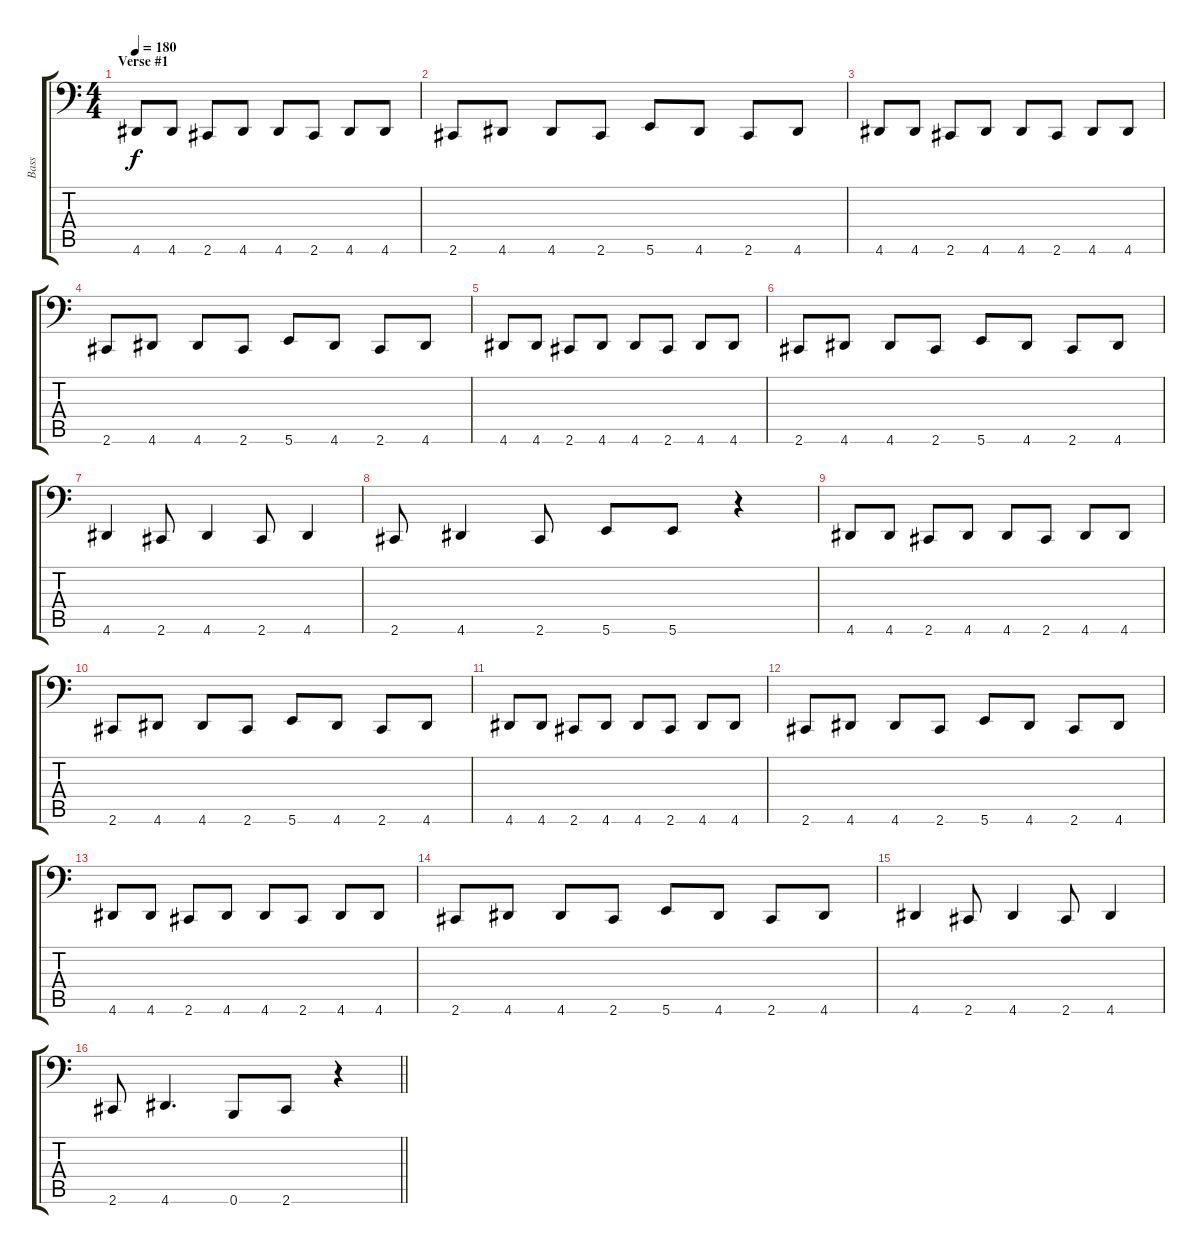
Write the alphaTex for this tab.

\track ("Bass" "Bass") {instrument electricbassfinger}
\staff {score tabs}
\tuning (C3 G2 D2 A1 E1 B0) {hide}
\ts (4 4)
\section ("" "Verse #1")
\tempo 180
\clef f4
\ks c
4.6.8{dy f} 4.6.8 2.6.8 4.6.8 4.6.8 2.6.8 4.6.8 4.6.8 |
2.6.8 4.6.8 4.6.8 2.6.8 5.6.8 4.6.8 2.6.8 4.6.8 |
4.6.8 4.6.8 2.6.8 4.6.8 4.6.8 2.6.8 4.6.8 4.6.8 |
2.6.8 4.6.8 4.6.8 2.6.8 5.6.8 4.6.8 2.6.8 4.6.8 |
4.6.8 4.6.8 2.6.8 4.6.8 4.6.8 2.6.8 4.6.8 4.6.8 |
2.6.8 4.6.8 4.6.8 2.6.8 5.6.8 4.6.8 2.6.8 4.6.8 |
4.6.4 2.6.8 4.6.4 2.6.8 4.6.4 |
2.6.8 4.6.4 2.6.8 5.6.8 5.6.8 r.4 |
4.6.8 4.6.8 2.6.8 4.6.8 4.6.8 2.6.8 4.6.8 4.6.8 |
2.6.8 4.6.8 4.6.8 2.6.8 5.6.8 4.6.8 2.6.8 4.6.8 |
4.6.8 4.6.8 2.6.8 4.6.8 4.6.8 2.6.8 4.6.8 4.6.8 |
2.6.8 4.6.8 4.6.8 2.6.8 5.6.8 4.6.8 2.6.8 4.6.8 |
4.6.8 4.6.8 2.6.8 4.6.8 4.6.8 2.6.8 4.6.8 4.6.8 |
2.6.8 4.6.8 4.6.8 2.6.8 5.6.8 4.6.8 2.6.8 4.6.8 |
4.6.4 2.6.8 4.6.4 2.6.8 4.6.4 |
\barLineRight lightlight
2.6.8 4.6.4{d} 0.6.8 2.6.8 r.4
